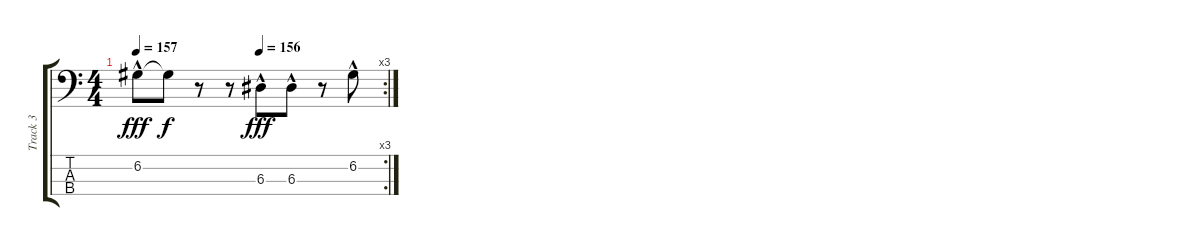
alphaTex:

\track ("Track 3" "Track 3") {instrument electricbasspick}
\staff {score tabs}
\tuning (G2 D2 A1 E1) {hide}
\rc 3
\ts (4 4)
\tempo 157
\tempo (156 0.5)
\clef f4
\ks c
6.2{hac}.8{dy fff} 6.2{t}.8{dy f} r.8 r.8 6.3{hac}.8{dy fff} 6.3{hac}.8 r.8 6.2{hac}.8
